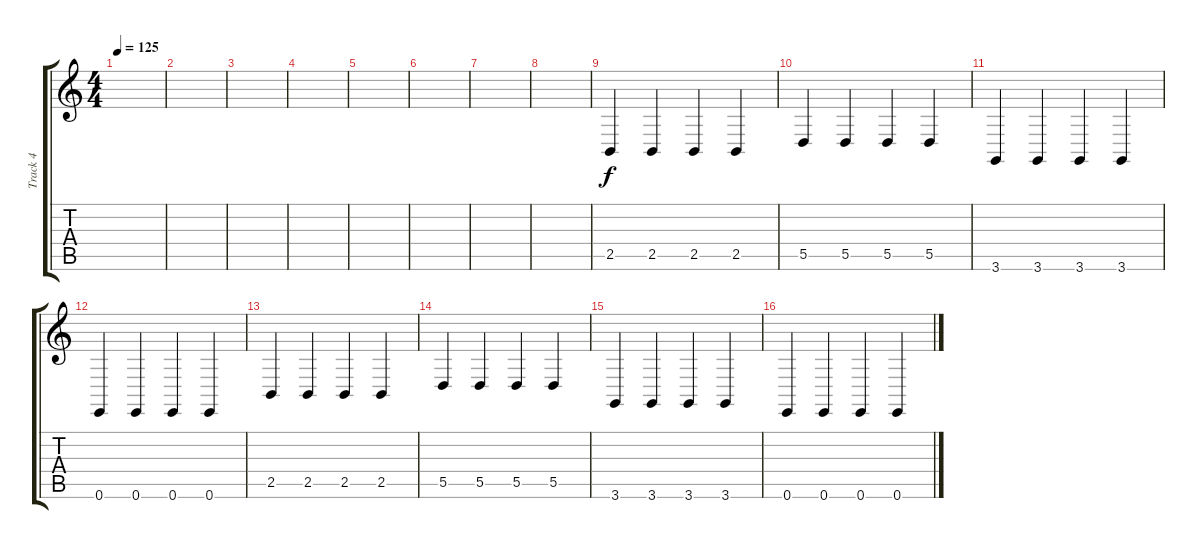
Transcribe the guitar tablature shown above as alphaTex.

\track ("Track 4" "Track 4") {instrument lead2sawtooth}
\staff {score tabs}
\tuning (E4 B3 G3 D3 A2 E2) {hide}
\ts (4 4)
\tempo 125
\clef g2
\ks c
|
|
|
|
|
|
|
|
2.5.4 2.5.4 2.5.4 2.5.4 |
5.5.4 5.5.4 5.5.4 5.5.4 |
3.6.4 3.6.4 3.6.4 3.6.4 |
0.6.4 0.6.4 0.6.4 0.6.4 |
2.5.4 2.5.4 2.5.4 2.5.4 |
5.5.4 5.5.4 5.5.4 5.5.4 |
3.6.4 3.6.4 3.6.4 3.6.4 |
0.6.4 0.6.4 0.6.4 0.6.4
